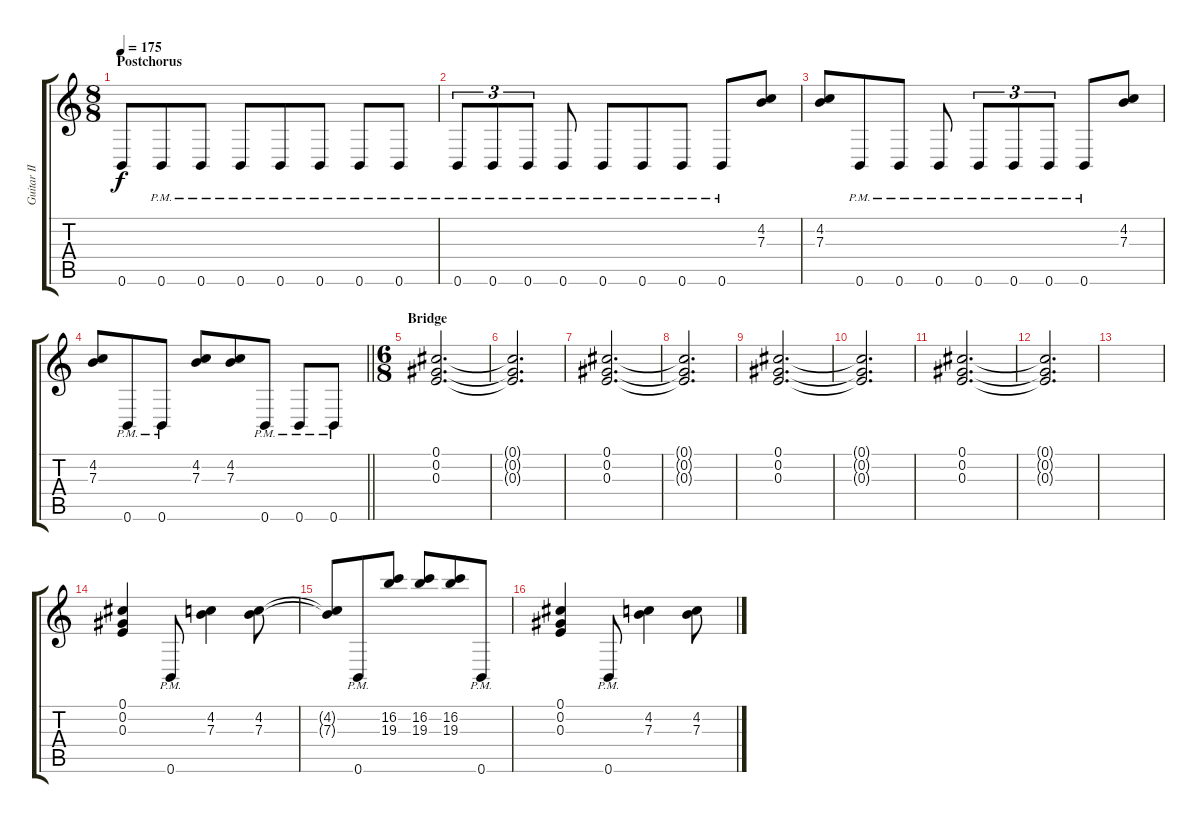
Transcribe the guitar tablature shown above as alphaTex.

\track ("Guitar II" "Guitar II") {instrument distortionguitar}
\staff {score tabs}
\tuning (Db4 Ab3 E3 B2 Gb2 B1) {hide}
\ts (8 8)
\section ("" "Postchorus")
\tempo 175
\clef g2
\ks c
0.6.8{dy f} 0.6{pm}.8 0.6{pm}.8 0.6{pm}.8 0.6{pm}.8 0.6{pm}.8 0.6{pm}.8 0.6{pm}.8 |
0.6{pm}.8{tu (3 2)} 0.6{pm}.8{tu (3 2)} 0.6{pm}.8{tu (3 2)} 0.6{pm}.8 0.6{pm}.8 0.6{pm}.8 0.6{pm}.8 0.6{pm}.8 (4.2 7.3).8 |
(4.2 7.3).8 0.6{pm}.8 0.6{pm}.8 0.6{pm}.8 0.6{pm}.8{tu (3 2)} 0.6{pm}.8{tu (3 2)} 0.6{pm}.8{tu (3 2)} 0.6{pm}.8 (4.2 7.3).8 |
\barLineRight lightlight
(4.2 7.3).8 0.6{pm}.8 0.6{pm}.8 (4.2 7.3).8 (4.2 7.3).8 0.6{pm}.8 0.6{pm}.8 0.6{pm}.8 |
\ts (6 8)
\section ("" "Bridge")
(0.1 0.2 0.3).2{d} |
(0.1{t} 0.2{t} 0.3{t}).2{d} |
(0.1 0.2 0.3).2{d} |
(0.1{t} 0.2{t} 0.3{t}).2{d} |
(0.1 0.2 0.3).2{d} |
(0.1{t} 0.2{t} 0.3{t}).2{d} |
(0.1 0.2 0.3).2{d} |
(0.1{t} 0.2{t} 0.3{t}).2{d} |
|
(0.1 0.2 0.3).4 0.6{pm}.8 (4.2 7.3).4 (4.2 7.3).8 |
(4.2{t} 7.3{t}).8 0.6{pm}.8 (16.2 19.3).8 (16.2 19.3).8 (16.2 19.3).8 0.6{pm}.8 |
(0.1 0.2 0.3).4 0.6{pm}.8 (4.2 7.3).4 (4.2 7.3).8
